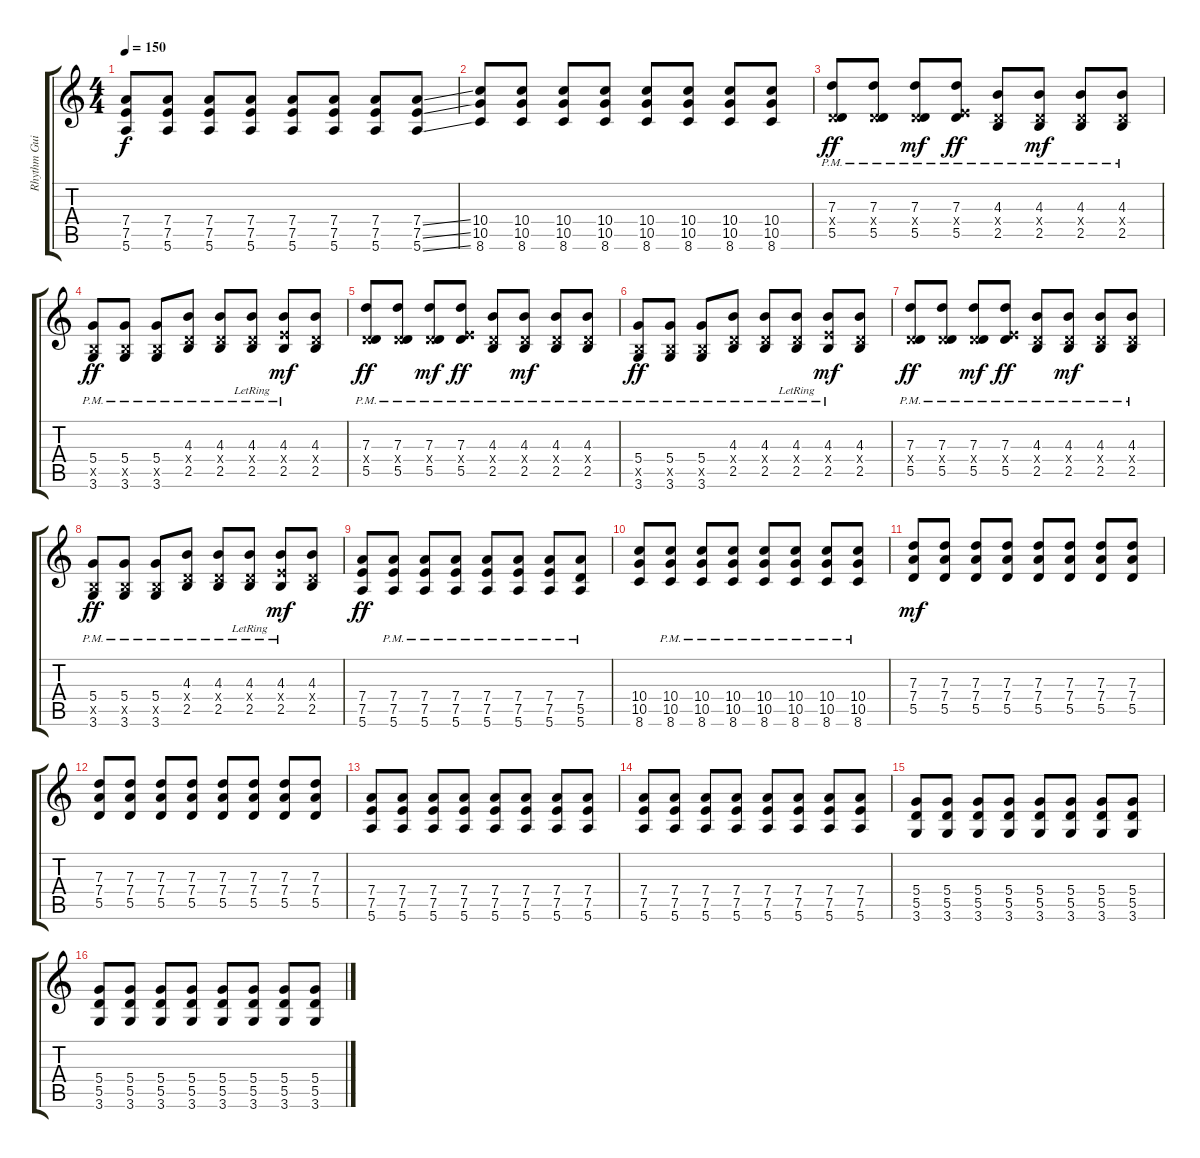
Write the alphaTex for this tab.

\track ("Rhythm Guitar " "Rhythm Gui") {instrument overdrivenguitar}
\staff {score tabs}
\tuning (E4 B3 G3 D3 A2 E2) {hide}
\ts (4 4)
\tempo 150
\clef g2
\ks c
(7.4 7.5 5.6).8{dy f} (7.4 7.5 5.6).8 (7.4 7.5 5.6).8 (7.4 7.5 5.6).8 (7.4 7.5 5.6).8 (7.4 7.5 5.6).8 (7.4 7.5 5.6).8 (7.4{ss} 7.5{ss} 5.6{ss}).8 |
(10.4 10.5 8.6).8 (10.4 10.5 8.6).8 (10.4 10.5 8.6).8 (10.4 10.5 8.6).8 (10.4 10.5 8.6).8 (10.4 10.5 8.6).8 (10.4 10.5 8.6).8 (10.4 10.5 8.6).8 |
(7.3{pm} 0.4{x} 5.5{pm}).8{dy ff} (7.3{pm} 0.4{x} 5.5{pm}).8 (7.3{pm} 0.4{x} 5.5{pm}).8{dy mf} (7.3{pm} 2.4{x} 5.5{pm}).8{dy ff} (4.3{pm} 0.4{x} 2.5{pm}).8 (4.3{pm} 0.4{x} 2.5{pm}).8{dy mf} (4.3{pm} 0.4{x} 2.5{pm}).8 (4.3{pm} 0.4{x} 2.5{pm}).8 |
(5.4{pm} 2.5{x} 3.6{pm}).8{dy ff} (5.4{pm} 2.5{x} 3.6{pm}).8 (5.4{pm} 2.5{x} 3.6{pm}).8 (4.3{pm} 0.4{x} 2.5{pm}).8 (4.3{pm} 0.4{x} 2.5{pm}).8 (4.3{pm lr} 0.4{x} 2.5{pm lr}).8 (4.3{pm} 2.4{x} 2.5{pm}).8{dy mf} (4.3 0.4{x} 2.5).8 |
(7.3{pm} 0.4{x} 5.5{pm}).8{dy ff} (7.3{pm} 0.4{x} 5.5{pm}).8 (7.3{pm} 0.4{x} 5.5{pm}).8{dy mf} (7.3{pm} 2.4{x} 5.5{pm}).8{dy ff} (4.3{pm} 0.4{x} 2.5{pm}).8 (4.3{pm} 0.4{x} 2.5{pm}).8{dy mf} (4.3{pm} 0.4{x} 2.5{pm}).8 (4.3{pm} 0.4{x} 2.5{pm}).8 |
(5.4{pm} 2.5{x} 3.6{pm}).8{dy ff} (5.4{pm} 2.5{x} 3.6{pm}).8 (5.4{pm} 2.5{x} 3.6{pm}).8 (4.3{pm} 0.4{x} 2.5{pm}).8 (4.3{pm} 0.4{x} 2.5{pm}).8 (4.3{pm lr} 0.4{x} 2.5{pm lr}).8 (4.3{pm} 2.4{x} 2.5{pm}).8{dy mf} (4.3 0.4{x} 2.5).8 |
(7.3{pm} 0.4{x} 5.5{pm}).8{dy ff} (7.3{pm} 0.4{x} 5.5{pm}).8 (7.3{pm} 0.4{x} 5.5{pm}).8{dy mf} (7.3{pm} 2.4{x} 5.5{pm}).8{dy ff} (4.3{pm} 0.4{x} 2.5{pm}).8 (4.3{pm} 0.4{x} 2.5{pm}).8{dy mf} (4.3{pm} 0.4{x} 2.5{pm}).8 (4.3{pm} 0.4{x} 2.5{pm}).8 |
(5.4{pm} 2.5{x} 3.6{pm}).8{dy ff} (5.4{pm} 2.5{x} 3.6{pm}).8 (5.4{pm} 2.5{x} 3.6{pm}).8 (4.3{pm} 0.4{x} 2.5{pm}).8 (4.3{pm} 0.4{x} 2.5{pm}).8 (4.3{pm lr} 0.4{x} 2.5{pm lr}).8 (4.3{pm} 2.4{x} 2.5{pm}).8{dy mf} (4.3 0.4{x} 2.5).8 |
(7.4 7.5 5.6).8{dy ff} (7.4{pm} 7.5{pm} 5.6{pm}).8 (7.4{pm} 7.5{pm} 5.6{pm}).8 (7.4{pm} 7.5{pm} 5.6{pm}).8 (7.4{pm} 7.5{pm} 5.6{pm}).8 (7.4{pm} 7.5{pm} 5.6{pm}).8 (7.4{pm} 7.5{pm} 5.6{pm}).8 (7.4 5.5 5.6{pm}).8 |
(10.4 10.5 8.6).8 (10.4{pm} 10.5{pm} 8.6{pm}).8 (10.4{pm} 10.5{pm} 8.6{pm}).8 (10.4{pm} 10.5{pm} 8.6{pm}).8 (10.4{pm} 10.5{pm} 8.6{pm}).8 (10.4{pm} 10.5{pm} 8.6{pm}).8 (10.4{pm} 10.5{pm} 8.6{pm}).8 (10.4 10.5 8.6{pm}).8 |
(7.3 7.4 5.5).8{dy mf} (7.3 7.4 5.5).8 (7.3 7.4 5.5).8 (7.3 7.4 5.5).8 (7.3 7.4 5.5).8 (7.3 7.4 5.5).8 (7.3 7.4 5.5).8 (7.3 7.4 5.5).8 |
(7.3 7.4 5.5).8 (7.3 7.4 5.5).8 (7.3 7.4 5.5).8 (7.3 7.4 5.5).8 (7.3 7.4 5.5).8 (7.3 7.4 5.5).8 (7.3 7.4 5.5).8 (7.3 7.4 5.5).8 |
(7.4 7.5 5.6).8 (7.4 7.5 5.6).8 (7.4 7.5 5.6).8 (7.4 7.5 5.6).8 (7.4 7.5 5.6).8 (7.4 7.5 5.6).8 (7.4 7.5 5.6).8 (7.4 7.5 5.6).8 |
(7.4 7.5 5.6).8 (7.4 7.5 5.6).8 (7.4 7.5 5.6).8 (7.4 7.5 5.6).8 (7.4 7.5 5.6).8 (7.4 7.5 5.6).8 (7.4 7.5 5.6).8 (7.4 7.5 5.6).8 |
(5.4 5.5 3.6).8 (5.4 5.5 3.6).8 (5.4 5.5 3.6).8 (5.4 5.5 3.6).8 (5.4 5.5 3.6).8 (5.4 5.5 3.6).8 (5.4 5.5 3.6).8 (5.4 5.5 3.6).8 |
(5.4 5.5 3.6).8 (5.4 5.5 3.6).8 (5.4 5.5 3.6).8 (5.4 5.5 3.6).8 (5.4 5.5 3.6).8 (5.4 5.5 3.6).8 (5.4 5.5 3.6).8 (5.4 5.5 3.6).8
